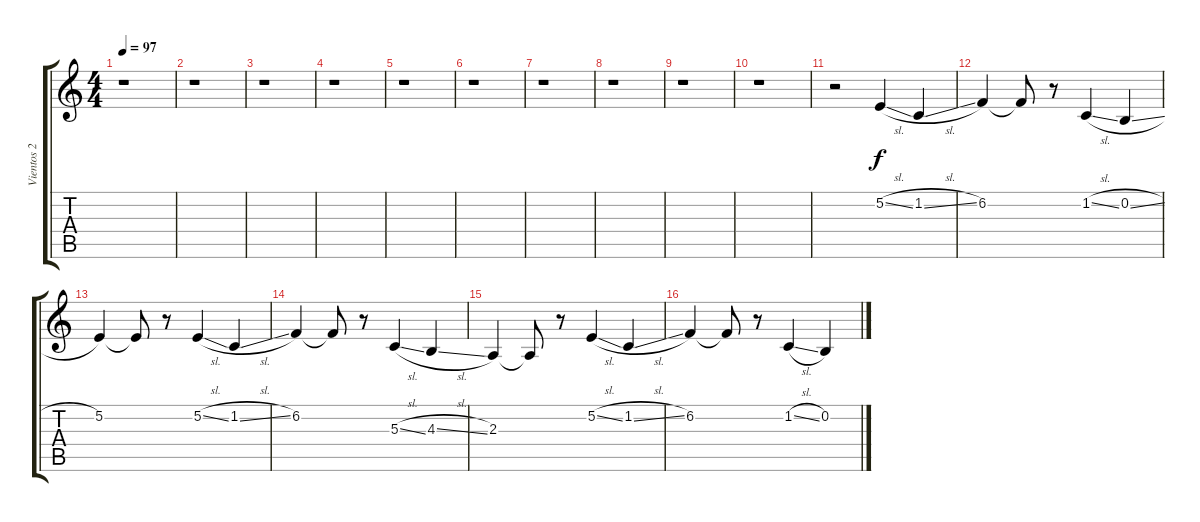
\track ("Vientos 2" "Vientos 2") {instrument sopranosax}
\staff {score tabs}
\tuning (E4 B3 G3 D3 A2 E2) {hide}
\ts (4 4)
\tempo 97
\clef g2
\ks c
r.1{dy f} |
r.1 |
r.1 |
r.1 |
r.1 |
r.1 |
r.1 |
r.1 |
r.1 |
r.1 |
r.2 5.2{sl}.4 1.2{sl}.4 |
6.2.4 6.2{t}.8 r.8 1.2{sl}.4 0.2{sl}.4 |
5.2.4 5.2{t}.8 r.8 5.2{sl}.4 1.2{sl}.4 |
6.2.4 6.2{t}.8 r.8 5.3{sl}.4 4.3{sl}.4 |
2.3.4 2.3{t}.8 r.8 5.2{sl}.4 1.2{sl}.4 |
6.2.4 6.2{t}.8 r.8 1.2{sl}.4 0.2{sl}.4
